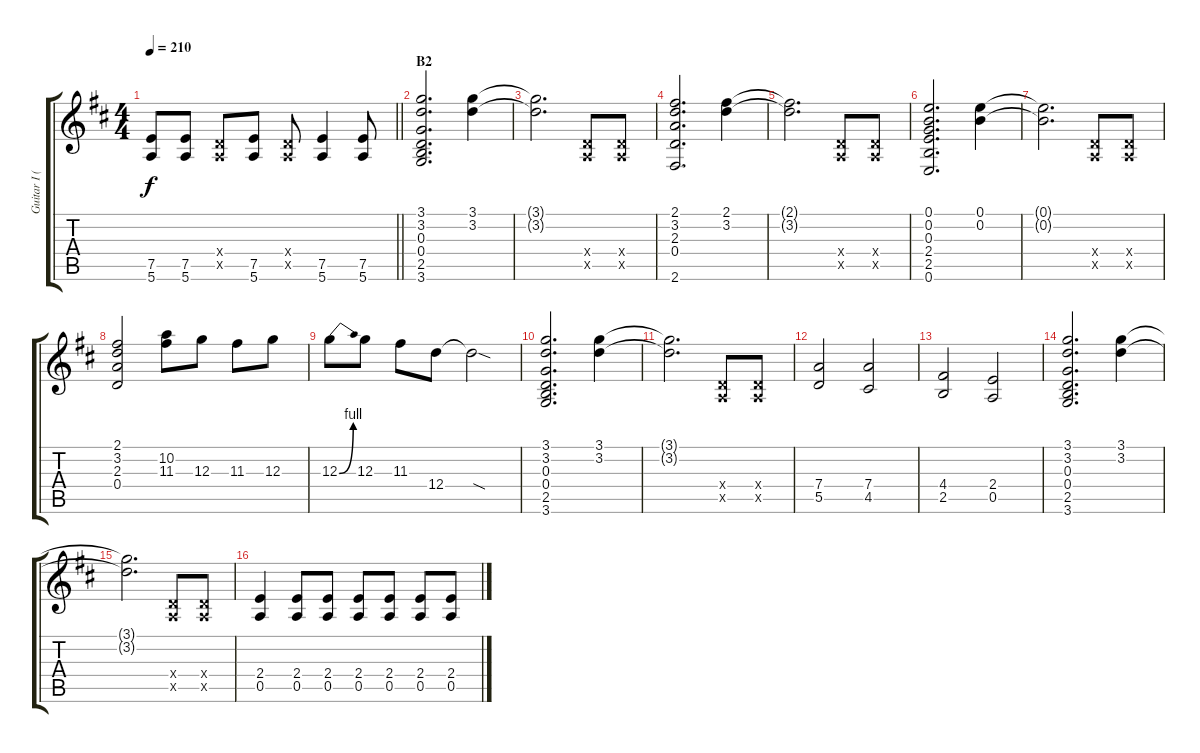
\track ("Guitar I (Hirasawa Yui)" "Guitar I (") {instrument overdrivenguitar}
\staff {score tabs}
\tuning (E4 B3 G3 D3 A2 E2) {hide}
\ts (4 4)
\tempo 210
\clef g2
\barLineRight lightlight
\ks d
(7.5 5.6).8{dy f} (7.5 5.6).8 (0.4{x} 0.5{x}).8 (7.5 5.6).8 (0.4{x} 0.5{x}).8 (7.5 5.6).4 (7.5 5.6).8 |
\section ("" "B2")
(3.1 3.2 0.3 0.4 2.5 3.6).2{d} (3.1 3.2).4 |
(3.1{t} 3.2{t}).2{d} (0.4{x} 0.5{x}).8 (0.4{x} 0.5{x}).8 |
(2.1 3.2 2.3 0.4 2.6).2{d} (2.1 3.2).4 |
(2.1{t} 3.2{t}).2{d} (0.4{x} 0.5{x}).8 (0.4{x} 0.5{x}).8 |
(0.1 0.2 0.3 2.4 2.5 0.6).2{d} (0.1 0.2).4 |
(0.1{t} 0.2{t}).2{d} (0.4{x} 0.5{x}).8 (0.4{x} 0.5{x}).8 |
(2.1 3.2 2.3 0.4).2 (10.2 11.3).8 12.3.8 11.3.8 12.3.8 |
12.3{be (bend 0 0 60 4)}.8 12.3.8 11.3.8 12.4.8 12.4{sod t}.2 |
(3.1 3.2 0.3 0.4 2.5 3.6).2{d} (3.1 3.2).4 |
(3.1{t} 3.2{t}).2{d} (0.4{x} 0.5{x}).8 (0.4{x} 0.5{x}).8 |
(7.4 5.5).2 (7.4 4.5).2 |
(4.4 2.5).2 (2.4 0.5).2 |
(3.1 3.2 0.3 0.4 2.5 3.6).2{d} (3.1 3.2).4 |
(3.1{t} 3.2{t}).2{d} (0.4{x} 0.5{x}).8 (0.4{x} 0.5{x}).8 |
(2.4 0.5).4 (2.4 0.5).8 (2.4 0.5).8 (2.4 0.5).8 (2.4 0.5).8 (2.4 0.5).8 (2.4 0.5).8
